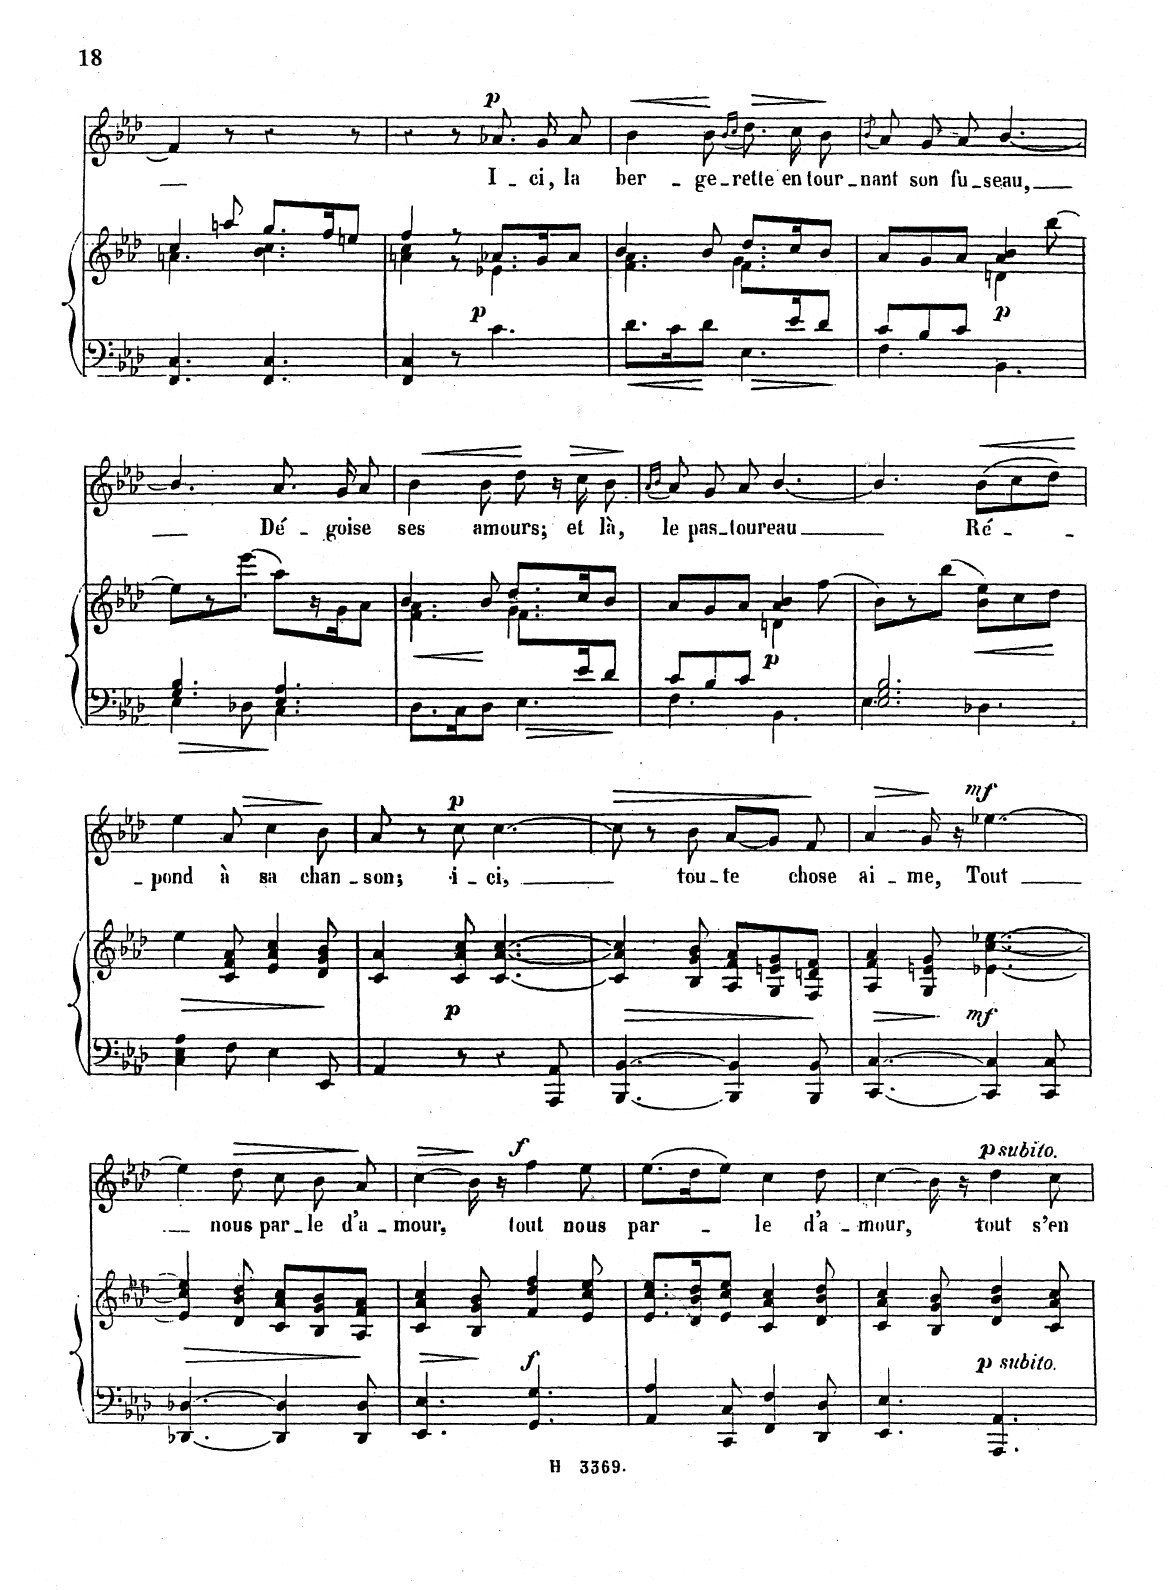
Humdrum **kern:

**kern	**kern	**dynam	**kern	**text	**dynam
*part2	*part2	*part2	*part1	*part1	*part1
*staff3	*staff2	*staff2/3	*staff1	*staff1	*staff1
*I"Piano	*	*	*I"Voice	*	*
*I'Pno	*	*	*	*	*
*clefF4	*clefG2	*	*clefG2	*	*
*k[b-e-a-d-]	*k[b-e-a-d-]	*	*k[b-e-a-d-]	*	*
*M6/8	*M6/8	*	*M6/8	*	*
=40	=40	=40	=40	=40	=40
*	*^	*	*	*	*
4.FF/ 4.C/	4cc/	4.an\	.	4f/]	.	.
.	8aan/	.	.	8r	.	.
4.FF/ 4.C/	8.gg/L	4.b-\^ 4.cc\^	.	4r	.	.
.	16ff/K	.	.	.	.	.
.	8een/J	.	.	8r	.	.
=41	=41	=41	=41	=41	=41	=41
4FF/ 4C/	4ff/	4an\ 4cc\	.	4r	.	.
8r	8r	8r	.	8r	.	.
!	!	!	!LO:DY:b=2	!	!	!LO:DY:b
4.c\	8.a-X/L	4.e-X\	p	8.a-X/	I-	p
.	16g/K	.	.	16g/	-ci,	.
.	8a-/J	.	.	8a-/	la	.
=42	=42	=42	=42	=42	=42	=42
*^	*	*^	*	*	*	*
!	!	!	!	!	!	!	!	!LO:HP:b
16ryy	8.d-\L	4b-/	4.f\ 4.a-\	4.ryy	.	4b-\	ber-	<
.	16c\K	.	.	.	.	.	.	.
.	8d-\J	8b-/	.	.	.	8b-\	-ge-	.
.	.	.	.	.	.	(16qb-/LL	.	.
.	.	.	.	.	.	16qcc/JJ	.	.
.	4.E-\	8.dd-/L	4g\	8.f\L	.	8.dd-\)	-rette	[
16e-/K	.	16cc/K	.	8.ryy	.	16cc\	en	.
8d-/J	.	8b-/J	8ryy	.	.	8b-\	tour-	.
*	*	*v	*v	*v	*	*	*	*
=43	=43	=43	=43	=43	=43	=43
.	.	.	.	(8qb-/	.	.
*	*	*^	*	*	*	*
4.F\	8c/L	8a-/L	4.ryy	.	8a-/)	-nant	.
.	8B-/	8g/	.	.	8g/	son	.
.	8c/J	8a-/J	.	.	8a-/	fu-	.
!	!	!	!	!LO:DY:b	!	!	!
4.BB-\	4.ryy	4a-/ 4b-/	4dn\	p	[4.b-\	-seau,	.
.	.	(8bb-\	8ryy	.	.	.	.
*	*	*v	*v	*	*	*	*
=44	=44	=44	=44	=44	=44	=44
4.G/ 4.B-/	4E-\	8ee-\L)	.	4.b-\]	.	.
.	.	8r	.	.	.	.
.	8D-X\	(8eee-\J	.	.	.	.
4.A-/	4.C\ 4.E-\	8aa-\)	.	8.a-/	Dé-	.
.	.	16r	.	.	.	.
.	.	16g/KL	.	16g/	-goi-	.
.	.	8a-/J	.	8a-/	-se	.
=45	=45	=45	=45	=45	=45	=45
*	*	*^	*	*	*	*
*	*	*	*^	*	*	*	*
!	!	!	!	!	!	!	!	!LO:HP:b
16ryy	8.D-\L	4b-/	4.f\ 4.a-\	4.ryy	.	4b-\	ses	<
.	16C\K	.	.	.	.	.	.	.
.	8D-\J	8b-/	.	.	.	8b-\	a-	.
.	4.E-\	8.dd-/L	4g\	8.f\L	.	8dd-\	-mours;	.
.	.	.	.	.	.	16r	.	[
!	!	!	!	!	!	!	!	!LO:HP:b
16e-/K	.	16cc/K	.	8.ryy	.	16cc\	et	>
8d-/J	.	8b-/J	8ryy	.	.	8b-\	là,	.
*v	*v	*	*	*	*	*	*	*
*	*v	*v	*v	*	*	*	*
.	.	.	.	.	]
=46	=46	=46	=46	=46	=46
.	.	.	(16qa-/LL	.	.
.	.	.	16qb-/JJ	.	.
*^	*^	*	*	*	*
4.F\	8c/L	8a-/L	4.ryy	.	8a-/)	le	.
.	8B-/	8g/	.	.	8g/	pas-	.
.	8c/J	8a-/J	.	.	8a-/	-tou-	.
!	!	!	!	!LO:DY:b=2	!	!	!
4.BB-\	4.ryy	4a-/ 4b-/	4dn\	p	[4.b-/	-reau	.
.	.	(8ff\	8ryy	.	.	.	.
*	*	*v	*v	*	*	*	*
=47	=47	=47	=47	=47	=47	=47
2.E-/ 2.G/ 2.B-/	4.E-\	8b-\)	.	4.b-/]	.	.
.	.	8r	.	.	.	.
.	.	(8bb-\	.	.	.	.
!	!	!	!LO:HP:b	!	!	!LO:HP:b
.	4.D-X\	8b-\ 8ee-\L)	<	(8b-\L	Ré-	<
.	.	8cc\	.	8cc\	.	.
.	.	8dd-\J	.	8dd-\J)	.	.
*v	*v	*	*	*	*	*
.	.	[	.	.	[
=48	=48	=48	=48	=48	=48
!	!	!LO:HP:b	!	!	!
4C\ 4E-\ 4A-\	4ee-\	>	4ee-\	-pond	.
!	!	!	!	!	!LO:HP:b
8F\	8c/ 8f/ 8a-/	.	8a-/	à	>
4E-\	4e-/ 4a-/ 4cc/	.	4cc\	sa	.
8EE-/	8d-/ 8g/ 8b-/	.	8b-\	chan-	.
.	.	]	.	.	]
=49	=49	=49	=49	=49	=49
4AA-/	4c/ 4a-/	.	8a-/	-son;	.
.	.	.	8r	.	.
!	!	!LO:DY:b=2	!	!	!
8r	8c/ 8a-/ 8cc/	p	8cc\	i-	.
!	!	!	!	!	!LO:DY:b
4r	[4.c/ [4.a-/ [4.cc/	.	[4.cc\	-ci,	p
8AAA-/ 8AA-/	.	.	.	.	.
=50	=50	=50	=50	=50	=50
!	!	!LO:HP:b	!	!	!LO:HP:b
[4.BBB-/ [4.BB-/	4c/] 4a-/] 4cc/]	>	8cc\]	.	>
.	.	.	8r	.	.
.	8B-/ 8g/ 8b-/	.	8b-\	tou-	.
4BBB-/] 4BB-/]	8A-/ 8f/ 8a-/L	.	(8a-/L	-te	.
.	8G/ 8en/ 8g/	.	8g/J)	.	.
8BBB-/ 8BB-/	8F/ 8dn/ 8f/J	.	8f/	chose	.
.	.	]	.	.	]
=51	=51	=51	=51	=51	=51
!	!	!LO:HP:b	!	!	!LO:HP:b
[4.CC/ [4.C/	4A-/ 4f/ 4a-/	>	4a-/	ai-	>
.	8G/ 8en/ 8g/	]	16g/	-me,	]
.	.	.	16r	.	.
!	!	!LO:DY:b	!	!	!LO:DY:b
4CC/] 4C/]	[4.e-X\ [4.cc\ [4.ee-X\	mf	[4.ee-X\	Tout	mf
8CC/ 8C/	.	.	.	.	.
=52	=52	=52	=52	=52	=52
!	!	!LO:HP:b	!	!	!
[4.DD-X/ [4.D-X/	4e-/] 4cc/] 4ee-/]	>	4ee-\]	.	.
!	!	!	!	!	!LO:HP:b
.	8d-/ 8b-/ 8dd-/	.	8dd-\	nous	>
4DD-/] 4D-/]	8c/ 8a-/ 8cc/L	.	8cc\	par-	.
.	8B-/ 8g/ 8b-/	.	8b-\	-le	.
8DD-/ 8D-/	8A-/ 8f/ 8a-/J	.	8a-/	d'a-	.
.	.	]	.	.	]
=53	=53	=53	=53	=53	=53
!	!	!LO:HP:b	!	!	!LO:HP:b
!	!	!LO:DY:n=1:b=2	!	!	!
4.EE-/ 4.E-/	4c/ 4a-/ 4cc/	> f	(4cc\	-mour,	>
.	8B-/ 8g/ 8b-/	]	16b-\)	.	]
.	.	.	16r	.	.
!	!	!	!	!	!LO:DY:b
4.GG/ 4.G/	4f\ 4dd-\ 4ff\	.	4ff\	tout	f
.	8e-/ 8cc/ 8ee-/	.	8ee-\	nous	.
=54	=54	=54	=54	=54	=54
4AA-/ 4A-/	8.e-/ 8.cc/ 8.ee-/L	.	(8.ee-\L	par-	.
.	16d-/ 16b-/ 16dd-/K	.	16dd-\K	.	.
8CC/ 8C/	8e-/ 8cc/ 8ee-/J	.	8ee-\J)	.	.
4FF/ 4F/	4c/ 4a-/ 4cc/	.	4cc\	-le	.
8DD-/ 8D-/	8d-/ 8b-/ 8dd-/	.	8dd-\	d'a-	.
=55	=55	=55	=55	=55	=55
4.EE-/ 4.E-/	4c/ 4a-/ 4cc/	.	(4cc\	-mour,	.
.	8B-/ 8g/ 8b-/	.	16b-\)	.	.
.	.	.	16r	.	.
!	!	!LO:DY:b=2	!	!	!
!	!	!LO:DY:n=1:b=2	!	!	!LO:DY:b
!	!	!	!	!	!LO:DY:n=1:b
4.AAA-/ 4.AA-/	4d-/ 4b-/ 4dd-/	p other-dynamics	4dd-\	tout	p other-dynamics
.	8c/ 8a-/ 8cc/	.	8cc\	s'en	.
=	=	=	=	=	=
*-	*-	*-	*-	*-	*-
